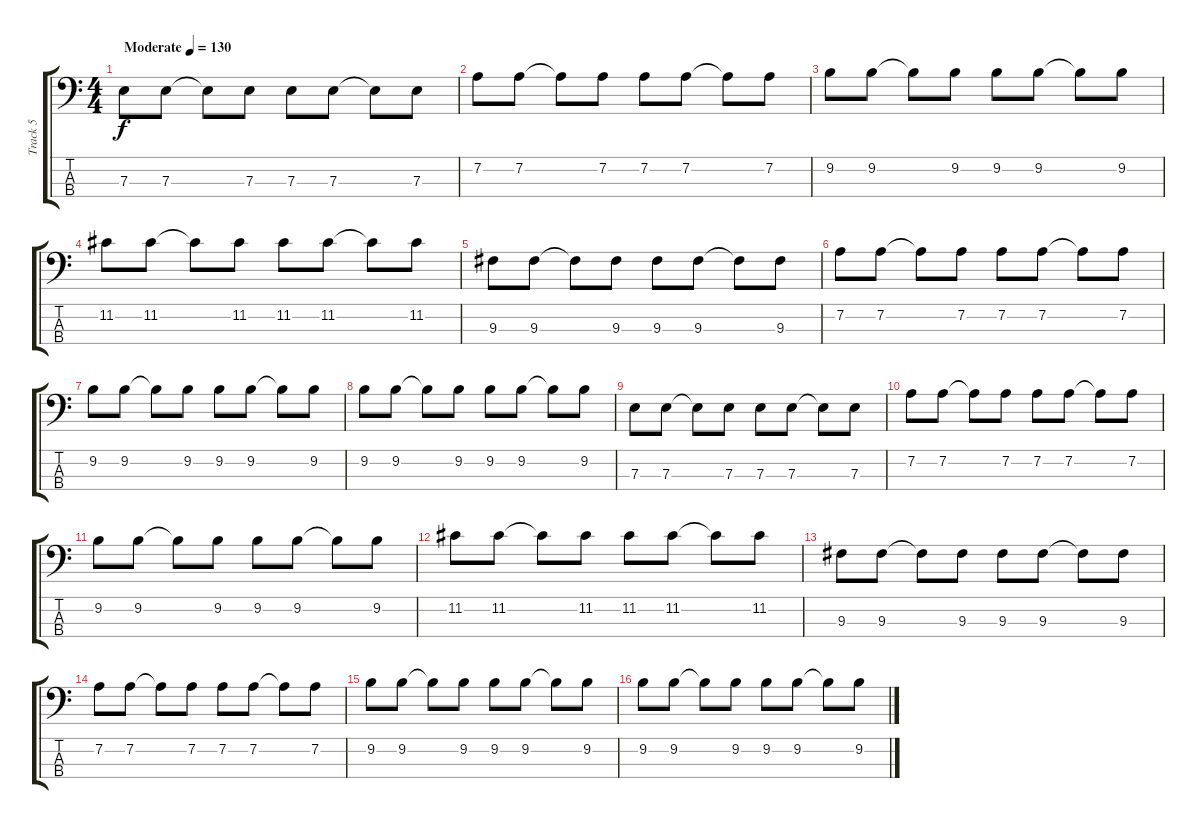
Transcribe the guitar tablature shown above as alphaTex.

\track ("Track 5" "Track 5") {instrument electricbassfinger}
\staff {score tabs}
\tuning (G2 D2 A1 E1) {hide}
\ts (4 4)
\tempo (130 "Moderate")
\clef f4
\ks c
7.3.8{dy f instrument electricbassfinger} 7.3.8 7.3{t}.8 7.3.8 7.3.8 7.3.8 7.3{t}.8 7.3.8 |
7.2.8 7.2.8 7.2{t}.8 7.2.8 7.2.8 7.2.8 7.2{t}.8 7.2.8 |
9.2.8 9.2.8 9.2{t}.8 9.2.8 9.2.8 9.2.8 9.2{t}.8 9.2.8 |
11.2.8 11.2.8 11.2{t}.8 11.2.8 11.2.8 11.2.8 11.2{t}.8 11.2.8 |
9.3.8 9.3.8 9.3{t}.8 9.3.8 9.3.8 9.3.8 9.3{t}.8 9.3.8 |
7.2.8 7.2.8 7.2{t}.8 7.2.8 7.2.8 7.2.8 7.2{t}.8 7.2.8 |
9.2.8 9.2.8 9.2{t}.8 9.2.8 9.2.8 9.2.8 9.2{t}.8 9.2.8 |
9.2.8 9.2.8 9.2{t}.8 9.2.8 9.2.8 9.2.8 9.2{t}.8 9.2.8 |
7.3.8 7.3.8 7.3{t}.8 7.3.8 7.3.8 7.3.8 7.3{t}.8 7.3.8 |
7.2.8 7.2.8 7.2{t}.8 7.2.8 7.2.8 7.2.8 7.2{t}.8 7.2.8 |
9.2.8 9.2.8 9.2{t}.8 9.2.8 9.2.8 9.2.8 9.2{t}.8 9.2.8 |
11.2.8 11.2.8 11.2{t}.8 11.2.8 11.2.8 11.2.8 11.2{t}.8 11.2.8 |
9.3.8 9.3.8 9.3{t}.8 9.3.8 9.3.8 9.3.8 9.3{t}.8 9.3.8 |
7.2.8 7.2.8 7.2{t}.8 7.2.8 7.2.8 7.2.8 7.2{t}.8 7.2.8 |
9.2.8 9.2.8 9.2{t}.8 9.2.8 9.2.8 9.2.8 9.2{t}.8 9.2.8 |
9.2.8 9.2.8 9.2{t}.8 9.2.8 9.2.8 9.2.8 9.2{t}.8 9.2.8
